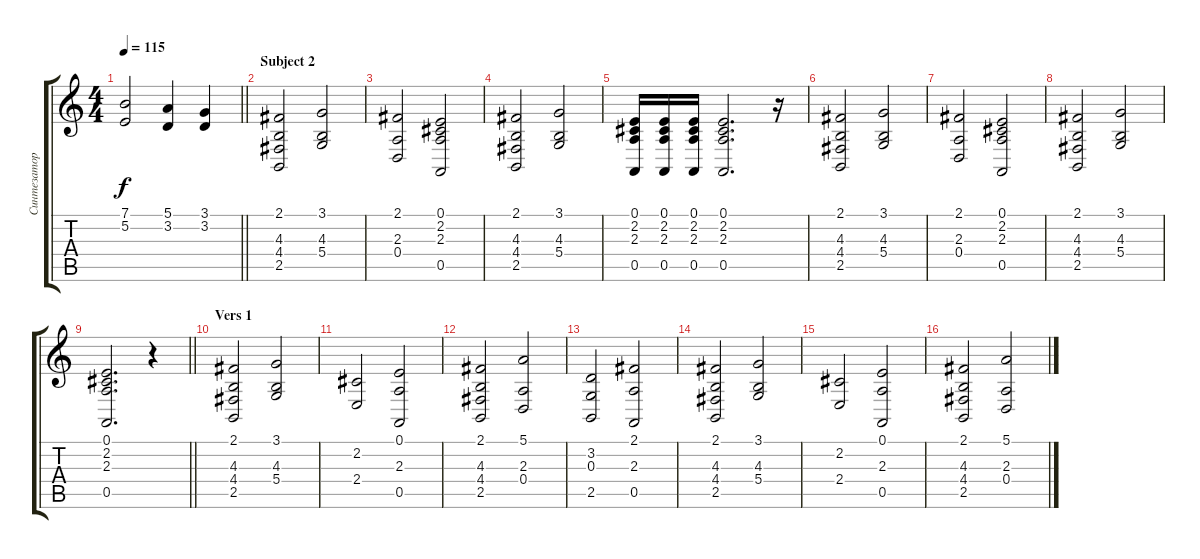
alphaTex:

\track ("Синтезатор" "Синтезатор") {instrument synthstrings1}
\staff {score tabs}
\tuning (E4 B3 G3 D3 A2 E2) {hide}
\ts (4 4)
\tempo 115
\clef g2
\barLineRight lightlight
\ks c
(7.1 5.2).2{dy f} (5.1 3.2).4 (3.1 3.2).4 |
\section ("" "Subject 2")
(2.1 4.3 4.4 2.5).2 (3.1 4.3 5.4).2 |
(2.1 2.3 0.4).2 (0.1 2.2 2.3 0.5).2 |
(2.1 4.3 4.4 2.5).2 (3.1 4.3 5.4).2 |
(0.1 2.2 2.3 0.5).16 (0.1 2.2 2.3 0.5).16 (0.1 2.2 2.3 0.5).16 (0.1 2.2 2.3 0.5).2{d} r.16 |
(2.1 4.3 4.4 2.5).2 (3.1 4.3 5.4).2 |
(2.1 2.3 0.4).2 (0.1 2.2 2.3 0.5).2 |
(2.1 4.3 4.4 2.5).2 (3.1 4.3 5.4).2 |
\barLineRight lightlight
(0.1 2.2 2.3 0.5).2{d} r.4 |
\section ("" "Vers 1")
(2.1 4.3 4.4 2.5).2{volume 9} (3.1 4.3 5.4).2 |
(2.2 2.4).2 (0.1 2.3 0.5).2 |
(2.1 4.3 4.4 2.5).2 (5.1 2.3 0.4).2 |
(3.2 0.3 2.5).2 (2.1 2.3 0.5).2 |
(2.1 4.3 4.4 2.5).2 (3.1 4.3 5.4).2 |
(2.2 2.4).2 (0.1 2.3 0.5).2 |
(2.1 4.3 4.4 2.5).2 (5.1 2.3 0.4).2
